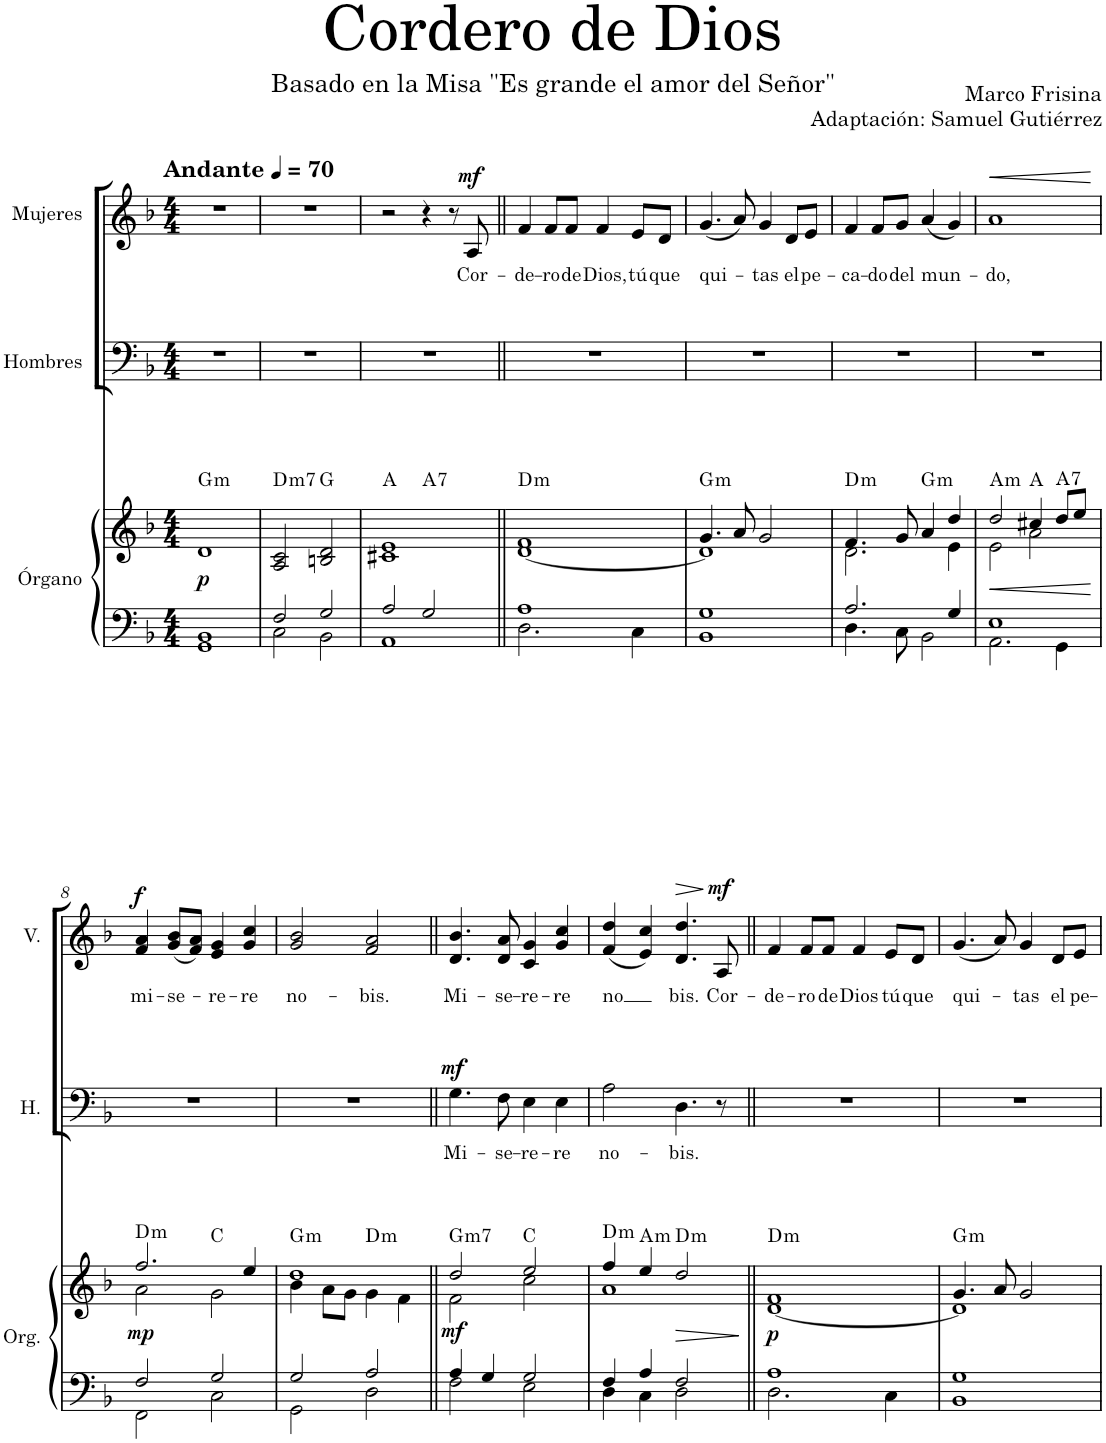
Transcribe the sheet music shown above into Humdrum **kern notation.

**kern	**kern	**dynam	**harte	**kern	**text	**dynam	**kern	**text	**dynam
*part3	*part3	*part3	*part3	*part2	*part2	*part2	*part1	*part1	*part1
*staff4	*staff3	*staff3/4	*	*staff2	*staff2	*staff2	*staff1	*staff1	*staff1
*I"Órgano	*	*	*	*I"Hombres	*	*	*I"Mujeres	*	*
*	*	*	*	*I'H.	*	*	*	*	*
*clefF4	*clefG2	*	*	*clefF4	*	*	*clefG2	*	*
*k[b-]	*k[b-]	*	*	*k[b-]	*	*	*k[b-]	*	*
*M4/4	*M4/4	*	*	*M4/4	*	*	*M4/4	*	*
*MM70	*MM70	*	*	*MM70	*	*	*MM70	*	*
=1	=1	=1	=1	=1	=1	=1	=1	=1	=1
*^	*	*	*	*	*	*	*	*	*
!	!	!	!	!	!	!	!	!LO:TX:a:B:t=Andante	!	!
!	!	!	!LO:DY:b	!LO:H:kt=m	!	!	!	!	!	!
1BB-	1GG	1d	p	G:min	1r	.	.	1r	.	.
=2	=2	=2	=2	=2	=2	=2	=2	=2	=2	=2
!	!	!	!	!LO:H:kt=m7	!	!	!	!	!	!
2F/	2C\	2A/ 2c/	.	D:min7	1r	.	.	1r	.	.
2G/	2BB-\	2Bn/ 2d/	.	G:maj	.	.	.	.	.	.
=3	=3	=3	=3	=3	=3	=3	=3	=3	=3	=3
*	*	*^	*	*	*	*	*	*	*	*
2A/	1AA	1c#X 1e	2ryy	.	A:maj	1r	.	.	2r	.	.
!	!	!	!	!	!LO:H:kt=7	!	!	!	!	!	!
2G/	.	.	2ryy	.	A:7	.	.	.	4r	.	.
.	.	.	.	.	.	.	.	.	8r	.	.
!	!	!	!	!	!	!	!	!	!	!LO:LY:b	!LO:DY:a
.	.	.	.	.	.	.	.	.	8A/	Cor-	mf
=4||	=4||	=4||	=4||	=4||	=4||	=4||	=4||	=4||	=4||	=4||	=4||
!	!	!	!	!	!LO:H:kt=m	!	!	!	!	!LO:LY:b	!
1A	2.D\	1f	[1d	.	D:min	1r	.	.	4f/	-de-	.
!	!	!	!	!	!	!	!	!	!	!LO:LY:b	!
.	.	.	.	.	.	.	.	.	8f/L	-ro	.
!	!	!	!	!	!	!	!	!	!	!LO:LY:b	!
.	.	.	.	.	.	.	.	.	8f/J	de	.
!	!	!	!	!	!	!	!	!	!	!LO:LY:b	!
.	.	.	.	.	.	.	.	.	4f/	Dios,	.
!	!	!	!	!	!	!	!	!	!	!LO:LY:b	!
.	4C\	.	.	.	.	.	.	.	8e/L	tú	.
!	!	!	!	!	!	!	!	!	!	!LO:LY:b	!
.	.	.	.	.	.	.	.	.	8d/J	que	.
=5	=5	=5	=5	=5	=5	=5	=5	=5	=5	=5	=5
!	!	!	!	!	!LO:H:kt=m	!	!	!	!	!LO:LY:b	!
1G	1BB-	4.g/	1d]	.	G:min	1r	.	.	(4.g/	qui-	.
.	.	8a/	.	.	.	.	.	.	8a/)	.	.
!	!	!	!	!	!	!	!	!	!	!LO:LY:b	!
.	.	2g/	.	.	.	.	.	.	4g/	-tas	.
!	!	!	!	!	!	!	!	!	!	!LO:LY:b	!
.	.	.	.	.	.	.	.	.	8d/L	el	.
!	!	!	!	!	!	!	!	!	!	!LO:LY:b	!
.	.	.	.	.	.	.	.	.	8e/J	pe-	.
=6	=6	=6	=6	=6	=6	=6	=6	=6	=6	=6	=6
!	!	!	!	!	!LO:H:kt=m	!	!	!	!	!LO:LY:b	!
2.A/	4.D\	4.f/	2.d\	.	D:min	1r	.	.	4f/	-ca-	.
!	!	!	!	!	!	!	!	!	!	!LO:LY:b	!
.	.	.	.	.	.	.	.	.	8f/L	-do	.
!	!	!	!	!	!	!	!	!	!	!LO:LY:b	!
.	8C\	8g/	.	.	.	.	.	.	8g/J	del	.
!	!	!	!	!	!LO:H:kt=m	!	!	!	!	!LO:LY:b	!
.	2BB-\	4a/	.	.	G:min	.	.	.	(4a/	mun-	.
4G/	.	4dd/	4e\	.	.	.	.	.	4g/)	.	.
=7	=7	=7	=7	=7	=7	=7	=7	=7	=7	=7	=7
!	!	!	!	!LO:HP:b	!LO:H:kt=m	!	!	!	!	!LO:LY:b	!LO:HP:b
1E	2.AA\	2dd/	2e\	<	A:min	1r	.	.	1a	-do,	<
.	.	4cc#X/	2a\	.	A:maj	.	.	.	.	.	.
!	!	!	!	!	!LO:H:kt=7	!	!	!	!	!	!
.	4GG\	8dd/L	.	.	A:7	.	.	.	.	.	.
.	.	8ee/J	.	.	.	.	.	.	.	.	.
*v	*v	*	*	*	*	*	*	*	*	*	*
*	*v	*v	*	*	*	*	*	*	*	*
.	.	[	.	.	.	.	.	.	[
!!LO:LB:g=z
=8	=8	=8	=8	=8	=8	=8	=8	=8	=8
*^	*^	*	*	*	*	*	*	*	*
!	!	!	!	!LO:DY:b	!LO:H:kt=m	!	!	!	!	!LO:LY:b	!LO:DY:a
2F/	2FF\	2.ff/	2a\	mp	D:min	1r	.	.	4f/ 4a/	mi-	f
!	!	!	!	!	!	!	!	!	!	!LO:LY:b	!
.	.	.	.	.	.	.	.	.	(8g/ 8b-/L	-se-	.
.	.	.	.	.	.	.	.	.	8f/ 8a/J)	.	.
!	!	!	!	!	!	!	!	!	!	!LO:LY:b	!
2G/	2C\	.	2g\	.	C:maj	.	.	.	4e/ 4g/	-re-	.
!	!	!	!	!	!	!	!	!	!	!LO:LY:b	!
.	.	4ee/	.	.	.	.	.	.	4g/ 4cc/	-re	.
=9	=9	=9	=9	=9	=9	=9	=9	=9	=9	=9	=9
!	!	!	!	!	!LO:H:kt=m	!	!	!	!	!LO:LY:b	!
2G/	2GG\	1dd	4b-\	.	G:min	1r	.	.	2g/ 2b-/	no-	.
.	.	.	8a\L	.	.	.	.	.	.	.	.
.	.	.	8g\J	.	.	.	.	.	.	.	.
!	!	!	!	!	!LO:H:kt=m	!	!	!	!	!LO:LY:b	!
2A/	2D\	.	4g\	.	D:min	.	.	.	2f/ 2a/	-bis.	.
.	.	.	4f\	.	.	.	.	.	.	.	.
=10||	=10||	=10||	=10||	=10||	=10||	=10||	=10||	=10||	=10||	=10||	=10||
!	!	!	!	!LO:DY:b	!LO:H:kt=m7	!	!LO:LY:b	!LO:DY:a	!	!LO:LY:b	!
4A/	2F\	2dd/	2f\	mf	G:min7	4.G\	Mi-	mf	4.d/ 4.b-/	Mi-	.
4G/	.	.	.	.	.	.	.	.	.	.	.
!	!	!	!	!	!	!	!LO:LY:b	!	!	!LO:LY:b	!
.	.	.	.	.	.	8F\	-se-	.	8d/ 8a/	-se-	.
!	!	!	!	!	!	!	!LO:LY:b	!	!	!LO:LY:b	!
2G/	2E\	2ee/	2cc\	.	C:maj	4E\	-re-	.	4c/ 4g/	-re-	.
!	!	!	!	!	!	!	!LO:LY:b	!	!	!LO:LY:b	!
.	.	.	.	.	.	4E\	-re	.	4g/ 4cc/	-re	.
=11	=11	=11	=11	=11	=11	=11	=11	=11	=11	=11	=11
!	!	!	!	!	!LO:H:kt=m	!	!LO:LY:b	!	!	!LO:LY:b	!
4F/	4D\	4ff/	1a	.	D:min	2A\	no-	.	(4f/ 4dd/	no	.
!	!	!	!	!	!LO:H:kt=m	!	!	!	!	!	!
4A/	4C\	4ee/	.	.	A:min	.	.	.	4e/ 4cc/)	.	.
!	!	!	!	!LO:HP:b	!LO:H:kt=m	!	!LO:LY:b	!	!	!LO:LY:b	!LO:HP:b
2F/	2D\	2dd/	.	>	D:min	4.D\	-bis.	.	4.d/ 4.dd/	bis.	>
!	!	!	!	!	!	!	!	!	!	!LO:LY:b	!LO:DY:n=1:a
.	.	.	.	.	.	8r	.	.	8A/	Cor-	] mf
*v	*v	*	*	*	*	*	*	*	*	*	*
*	*v	*v	*	*	*	*	*	*	*	*
.	.	]	.	.	.	.	.	.	.
=12||	=12||	=12||	=12||	=12||	=12||	=12||	=12||	=12||	=12||
*^	*^	*	*	*	*	*	*	*	*
!	!	!	!	!LO:DY:b	!LO:H:kt=m	!	!	!	!	!LO:LY:b	!
1A	2.D\	1f	[1d	p	D:min	1r	.	.	4f/	-de-	.
!	!	!	!	!	!	!	!	!	!	!LO:LY:b	!
.	.	.	.	.	.	.	.	.	8f/L	-ro	.
!	!	!	!	!	!	!	!	!	!	!LO:LY:b	!
.	.	.	.	.	.	.	.	.	8f/J	de	.
!	!	!	!	!	!	!	!	!	!	!LO:LY:b	!
.	.	.	.	.	.	.	.	.	4f/	Dios	.
!	!	!	!	!	!	!	!	!	!	!LO:LY:b	!
.	4C\	.	.	.	.	.	.	.	8e/L	tú	.
!	!	!	!	!	!	!	!	!	!	!LO:LY:b	!
.	.	.	.	.	.	.	.	.	8d/J	que	.
=13	=13	=13	=13	=13	=13	=13	=13	=13	=13	=13	=13
!	!	!	!	!	!LO:H:kt=m	!	!	!	!	!LO:LY:b	!
1G	1BB-	4.g/	1d]	.	G:min	1r	.	.	(4.g/	qui-	.
.	.	8a/	.	.	.	.	.	.	8a/)	.	.
!	!	!	!	!	!	!	!	!	!	!LO:LY:b	!
.	.	2g/	.	.	.	.	.	.	4g/	-tas	.
!	!	!	!	!	!	!	!	!	!	!LO:LY:b	!
.	.	.	.	.	.	.	.	.	8d/L	el	.
!	!	!	!	!	!	!	!	!	!	!LO:LY:b	!
.	.	.	.	.	.	.	.	.	8e/J	pe-	.
*v	*v	*	*	*	*	*	*	*	*	*	*
*	*v	*v	*	*	*	*	*	*	*	*
=	=	=	=	=	=	=	=	=	=
*-	*-	*-	*-	*-	*-	*-	*-	*-	*-
